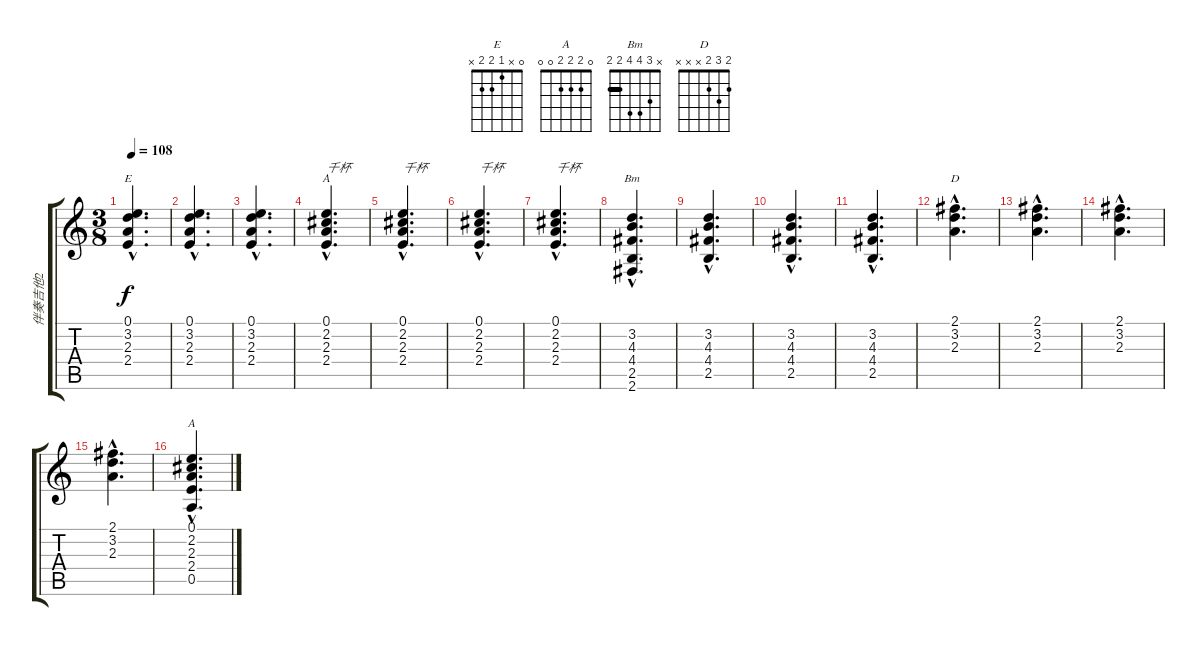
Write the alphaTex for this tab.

\track ("伴奏吉他2" "伴奏吉他2") {instrument acousticguitarnylon}
\staff {score tabs}
\tuning (E4 B3 G3 D3 A2 E2) {hide}
\chord ("E" 0 x 1 2 2 x)
\chord ("A" x 2 2 2 x x)
\chord ("Bm" x 3 4 4 2 2) {barre 2}
\chord ("D" 2 3 2 x x x)
\chord ("A" 0 2 2 2 0 0)
\ts (3 8)
\tempo 108
\clef g2
\ks c
(0.1{hac} 3.2{hac} 2.3{hac} 2.4{hac}).4{d ch "E" dy f} |
(0.1{hac} 3.2{hac} 2.3{hac} 2.4{hac}).4{d} |
(0.1{hac} 3.2{hac} 2.3{hac} 2.4{hac}).4{d} |
(0.1{hac} 2.2{hac} 2.3{hac} 2.4{hac}).4{d ch "A" txt "千杯"} |
(0.1{hac} 2.2{hac} 2.3{hac} 2.4{hac}).4{d txt "千杯"} |
(0.1{hac} 2.2{hac} 2.3{hac} 2.4{hac}).4{d txt "千杯"} |
(0.1{hac} 2.2{hac} 2.3{hac} 2.4{hac}).4{d txt "千杯"} |
(3.2{hac} 4.3{hac} 4.4{hac} 2.5{hac} 2.6{hac}).4{d ch "Bm"} |
(3.2{hac} 4.3{hac} 4.4{hac} 2.5{hac}).4{d} |
(3.2{hac} 4.3{hac} 4.4{hac} 2.5{hac}).4{d} |
(3.2{hac} 4.3{hac} 4.4{hac} 2.5{hac}).4{d} |
(2.1{hac} 3.2{hac} 2.3{hac}).4{d ch "D"} |
(2.1{hac} 3.2{hac} 2.3{hac}).4{d} |
(2.1{hac} 3.2{hac} 2.3{hac}).4{d} |
(2.1{hac} 3.2{hac} 2.3{hac}).4{d} |
(0.1{hac} 2.2{hac} 2.3{hac} 2.4{hac} 0.5{hac}).4{d ch "A"}
